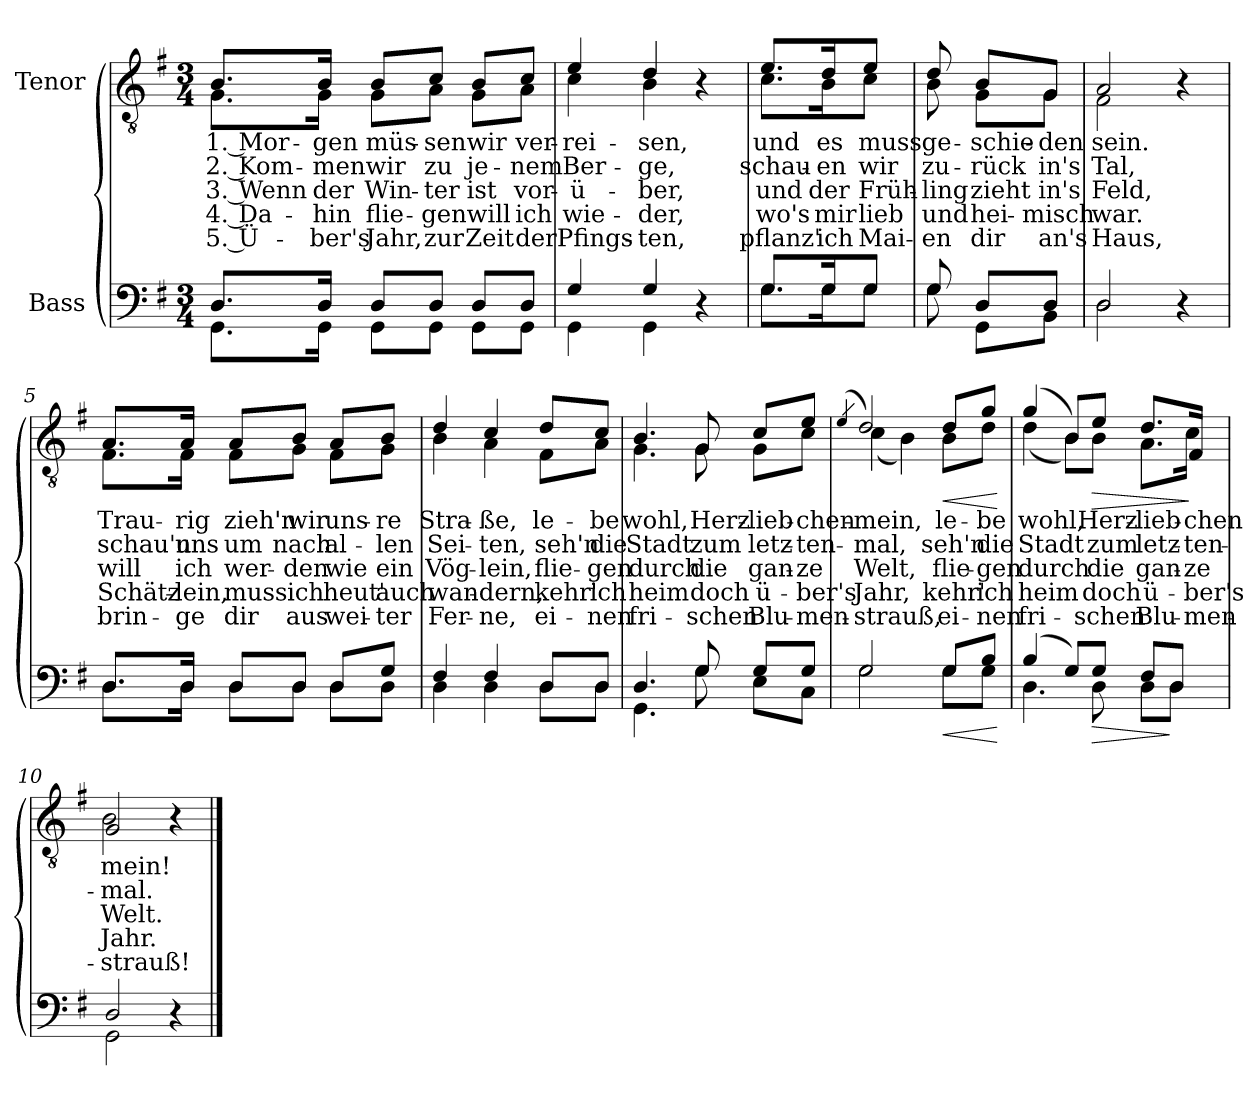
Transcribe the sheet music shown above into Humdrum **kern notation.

**kern	**dynam	**kern	**text	**text	**text	**text	**text	**dynam
*part2	*part2	*part1	*part1	*part1	*part1	*part1	*part1	*part1
*staff2	*staff2	*staff1	*staff1	*staff1	*staff1	*staff1	*staff1	*staff1
*I"Bass	*	*I"Tenor	*	*	*	*	*	*
*clefF4	*	*clefGv2	*	*	*	*	*	*
*k[f#]	*	*k[f#]	*	*	*	*	*	*
*M3/4	*	*M3/4	*	*	*	*	*	*
=1	=1	=1	=1	=1	=1	=1	=1	=1
*^	*	*	*	*	*	*	*	*
!	!	!	!LO:TX:a:B:t=Andante con moto	!	!	!	!	!	!
!	!	!	!	!LO:LY:b	!LO:LY:b	!LO:LY:b	!LO:LY:b	!LO:LY:b	!
*	*	*	*^	*	*	*	*	*	*
8.D/L	8.GG\L	.	8.B/L	8.G\L	1. Mor-	2. Kom-	3. Wenn	4. Da-	5. Ü-	.
!	!	!	!	!	!LO:LY:b	!LO:LY:b	!LO:LY:b	!LO:LY:b	!LO:LY:b	!
16D/Jk	16GG\Jk	.	16B/Jk	16G\Jk	-gen	-men	der	-hin	-ber's	.
!	!	!	!	!	!LO:LY:b	!LO:LY:b	!LO:LY:b	!LO:LY:b	!LO:LY:b	!
8D/L	8GG\L	.	8B/L	8G\L	müs-	wir	Win-	flie-	Jahr,	.
!	!	!	!	!	!LO:LY:b	!LO:LY:b	!LO:LY:b	!LO:LY:b	!LO:LY:b	!
8D/J	8GG\J	.	8c/J	8A\J	-sen	zu	-ter	-gen	zur	.
!	!	!	!	!	!LO:LY:b	!LO:LY:b	!LO:LY:b	!LO:LY:b	!LO:LY:b	!
8D/L	8GG\L	.	8B/L	8G\L	wir	je-	ist	will	Zeit	.
!	!	!	!	!	!LO:LY:b	!LO:LY:b	!LO:LY:b	!LO:LY:b	!LO:LY:b	!
8D/J	8GG\J	.	8c/J	8A\J	ver-	-nem	vor-	ich	der	.
=2	=2	=2	=2	=2	=2	=2	=2	=2	=2	=2
!	!	!	!	!	!LO:LY:b	!LO:LY:b	!LO:LY:b	!LO:LY:b	!LO:LY:b	!
4G/	4GG\	.	4e/	4c\	-rei-	Ber-	-ü-	wie-	Pfings-	.
!	!	!	!	!	!LO:LY:b	!LO:LY:b	!LO:LY:b	!LO:LY:b	!LO:LY:b	!
4G/	4GG\	.	4d/	4B\	-sen,	-ge,	-ber,	-der,	-ten,	.
4r	4ryy	.	4r	4ryy	.	.	.	.	.	.
=3	=3	=3	=3	=3	=3	=3	=3	=3	=3	=3
!	!	!	!	!	!LO:LY:b	!LO:LY:b	!LO:LY:b	!LO:LY:b	!LO:LY:b	!
8.G/L	8.G\L	.	8.e/L	8.c\L	und	schau-	und	wo's	pflanz'	.
!	!	!	!	!	!LO:LY:b	!LO:LY:b	!LO:LY:b	!LO:LY:b	!LO:LY:b	!
16G/Jk	16G\Jk	.	16d/Jk	16B\Jk	es	-en	der	mir	ich	.
!	!	!	!	!	!LO:LY:b	!LO:LY:b	!LO:LY:b	!LO:LY:b	!LO:LY:b	!
8G/J	8G\J	.	8e/J	8c\J	muss	wir	Früh-	lieb	Mai-	.
!!LO:LB:g=z	!!
=3X1	=3X1	=3X1	=3X1	=3X1	=3X1	=3X1	=3X1	=3X1	=3X1	=3X1
!	!	!	!	!	!LO:LY:b	!LO:LY:b	!LO:LY:b	!LO:LY:b	!LO:LY:b	!
8G/	8G\	.	8d/	8B\	ge-	zu-	-ling	und	-en	.
!	!	!	!	!	!LO:LY:b	!LO:LY:b	!LO:LY:b	!LO:LY:b	!LO:LY:b	!
8D/L	8GG\L	.	8B/L	8G\L	-schie-	-rück	zieht	hei-	dir	.
!	!	!	!	!	!LO:LY:b	!LO:LY:b	!LO:LY:b	!LO:LY:b	!LO:LY:b	!
8D/J	8BB\J	.	8G/J	8G\J	-den	in's	in's	-misch	an's	.
=4	=4	=4	=4	=4	=4	=4	=4	=4	=4	=4
!	!	!	!	!	!LO:LY:b	!LO:LY:b	!LO:LY:b	!LO:LY:b	!LO:LY:b	!
2D/	2D\	.	2A/	2F#\	sein.	Tal,	Feld,	war.	Haus,	.
4r	4ryy	.	4r	4ryy	.	.	.	.	.	.
=5	=5	=5	=5	=5	=5	=5	=5	=5	=5	=5
!	!	!	!	!	!LO:LY:b	!LO:LY:b	!LO:LY:b	!LO:LY:b	!LO:LY:b	!
8.D/L	8.D\L	.	8.A/L	8.F#\L	Trau-	schau'n	will	Schätz-	brin-	.
!	!	!	!	!	!LO:LY:b	!LO:LY:b	!LO:LY:b	!LO:LY:b	!LO:LY:b	!
16D/Jk	16D\Jk	.	16A/Jk	16F#\Jk	-rig	uns	ich	-lein,	-ge	.
!	!	!	!	!	!LO:LY:b	!LO:LY:b	!LO:LY:b	!LO:LY:b	!LO:LY:b	!
8D/L	8D\L	.	8A/L	8F#\L	zieh'n	um	wer-	muss	dir	.
!	!	!	!	!	!LO:LY:b	!LO:LY:b	!LO:LY:b	!LO:LY:b	!LO:LY:b	!
8D/J	8D\J	.	8B/J	8G\J	wir	nach	-den	ich	aus	.
!	!	!	!	!	!LO:LY:b	!LO:LY:b	!LO:LY:b	!LO:LY:b	!LO:LY:b	!
8D/L	8D\L	.	8A/L	8F#\L	uns-	al-	wie	heut'	wei-	.
!	!	!	!	!	!LO:LY:b	!LO:LY:b	!LO:LY:b	!LO:LY:b	!LO:LY:b	!
8G/J	8D\J	.	8B/J	8G\J	-re	-len	ein	auch	-ter	.
=6	=6	=6	=6	=6	=6	=6	=6	=6	=6	=6
!	!	!	!	!	!LO:LY:b	!LO:LY:b	!LO:LY:b	!LO:LY:b	!LO:LY:b	!
4F#/	4D\	.	4d/	4B\	Stra-	Sei-	Vög-	wan-	Fer-	.
!	!	!	!	!	!LO:LY:b	!LO:LY:b	!LO:LY:b	!LO:LY:b	!LO:LY:b	!
4F#/	4D\	.	4c/	4A\	-ße,	-ten,	-lein,	-dern,	-ne,	.
!	!	!	!	!	!LO:LY:b	!LO:LY:b	!LO:LY:b	!LO:LY:b	!LO:LY:b	!
8D/L	8D\L	.	8d/L	8F#\L	le-	seh'n	flie-	kehr'	ei-	.
!	!	!	!	!	!LO:LY:b	!LO:LY:b	!LO:LY:b	!LO:LY:b	!LO:LY:b	!
8D/J	8D\J	.	8c/J	8A\J	-be	die	-gen	ich	-nen	.
!!LO:LB:g=z	!!
=7	=7	=7	=7	=7	=7	=7	=7	=7	=7	=7
!	!	!	!	!	!LO:LY:b	!LO:LY:b	!LO:LY:b	!LO:LY:b	!LO:LY:b	!
4.D/	4.GG\	.	4.B/	4.G\	wohl,	Stadt	durch	heim	fri-	.
!	!	!	!	!	!LO:LY:b	!LO:LY:b	!LO:LY:b	!LO:LY:b	!LO:LY:b	!
8G/	8G\	.	8G/	8G\	Herz-	zum	die	doch	-schen	.
!	!	!	!	!	!LO:LY:b	!LO:LY:b	!LO:LY:b	!LO:LY:b	!LO:LY:b	!
8G/L	8E\L	.	8c/L	8G\L	-lieb-	letz-	gan-	ü-	Blu-	.
!	!	!	!	!	!LO:LY:b	!LO:LY:b	!LO:LY:b	!LO:LY:b	!LO:LY:b	!
8G/J	8C\J	.	8e/J	8c\J	-chen-	-ten-	-ze	-ber's	-men-	.
=8	=8	=8	=8	=8	=8	=8	=8	=8	=8	=8
.	.	.	(>4qe/	.	.	.	.	.	.	.
!	!	!	!	!	!LO:LY:b	!LO:LY:b	!LO:LY:b	!LO:LY:b	!LO:LY:b	!
2G/	2G\	.	2d/)	(4c\	-mein,	-mal,	Welt,	Jahr,	-strauß,	.
.	.	.	.	4B\)	.	.	.	.	.	.
!	!	!LO:HP:b	!	!	!LO:LY:b	!LO:LY:b	!LO:LY:b	!LO:LY:b	!LO:LY:b	!LO:HP:b
8G/L	8G\L	<	8d/L	8B\L	le-	seh'n	flie-	kehr'	ei-	<
!	!	!	!	!	!LO:LY:b	!LO:LY:b	!LO:LY:b	!LO:LY:b	!LO:LY:b	!
8B/J	8G\J	.	8g/J	8d\J	-be	die	-gen	ich	-nen	.
*v	*v	*	*	*	*	*	*	*	*	*
*	*	*v	*v	*	*	*	*	*	*
.	[	.	.	.	.	.	.	[
=9	=9	=9	=9	=9	=9	=9	=9	=9
*^	*	*	*	*	*	*	*	*
!	!	!	!	!LO:LY:b	!LO:LY:b	!LO:LY:b	!LO:LY:b	!LO:LY:b	!
*	*	*	*^	*	*	*	*	*	*
(4B/	4.D\	.	(4g/	(4d\	wohl,	Stadt	durch	heim	fri-	.
8G/L)	.	.	8B/L)	8B\L)	.	.	.	.	.	.
!	!	!LO:HP:b	!	!	!LO:LY:b	!LO:LY:b	!LO:LY:b	!LO:LY:b	!LO:LY:b	!LO:HP:b
8G/J	8D\	>	8e/J	8B\J	Herz-	zum	die	doch	-schen	>
!	!	!	!	!	!LO:LY:b	!LO:LY:b	!LO:LY:b	!LO:LY:b	!LO:LY:b	!
8F#/L	8D\L	.	8.d/L	8.A\L	-lieb-	letz-	gan-	ü-	Blu-	.
8D/J	8D\J	]	.	.	.	.	.	.	.	.
!	!	!	!	!	!LO:LY:b	!LO:LY:b	!LO:LY:b	!LO:LY:b	!LO:LY:b	!
.	.	.	16F#/Jk	16c\Jk	-chen	-ten-	-ze	-ber's	-men-	]
=10	=10	=10	=10	=10	=10	=10	=10	=10	=10	=10
!	!	!	!	!	!LO:LY:b	!LO:LY:b	!LO:LY:b	!LO:LY:b	!LO:LY:b	!
2D/	2GG\	.	2G/	2B\	mein!	-mal.	Welt.	Jahr.	-strauß!	.
4r	4ryy	.	4r	4ryy	.	.	.	.	.	.
*v	*v	*	*	*	*	*	*	*	*	*
*	*	*v	*v	*	*	*	*	*	*
==	==	==	==	==	==	==	==	==
*-	*-	*-	*-	*-	*-	*-	*-	*-
